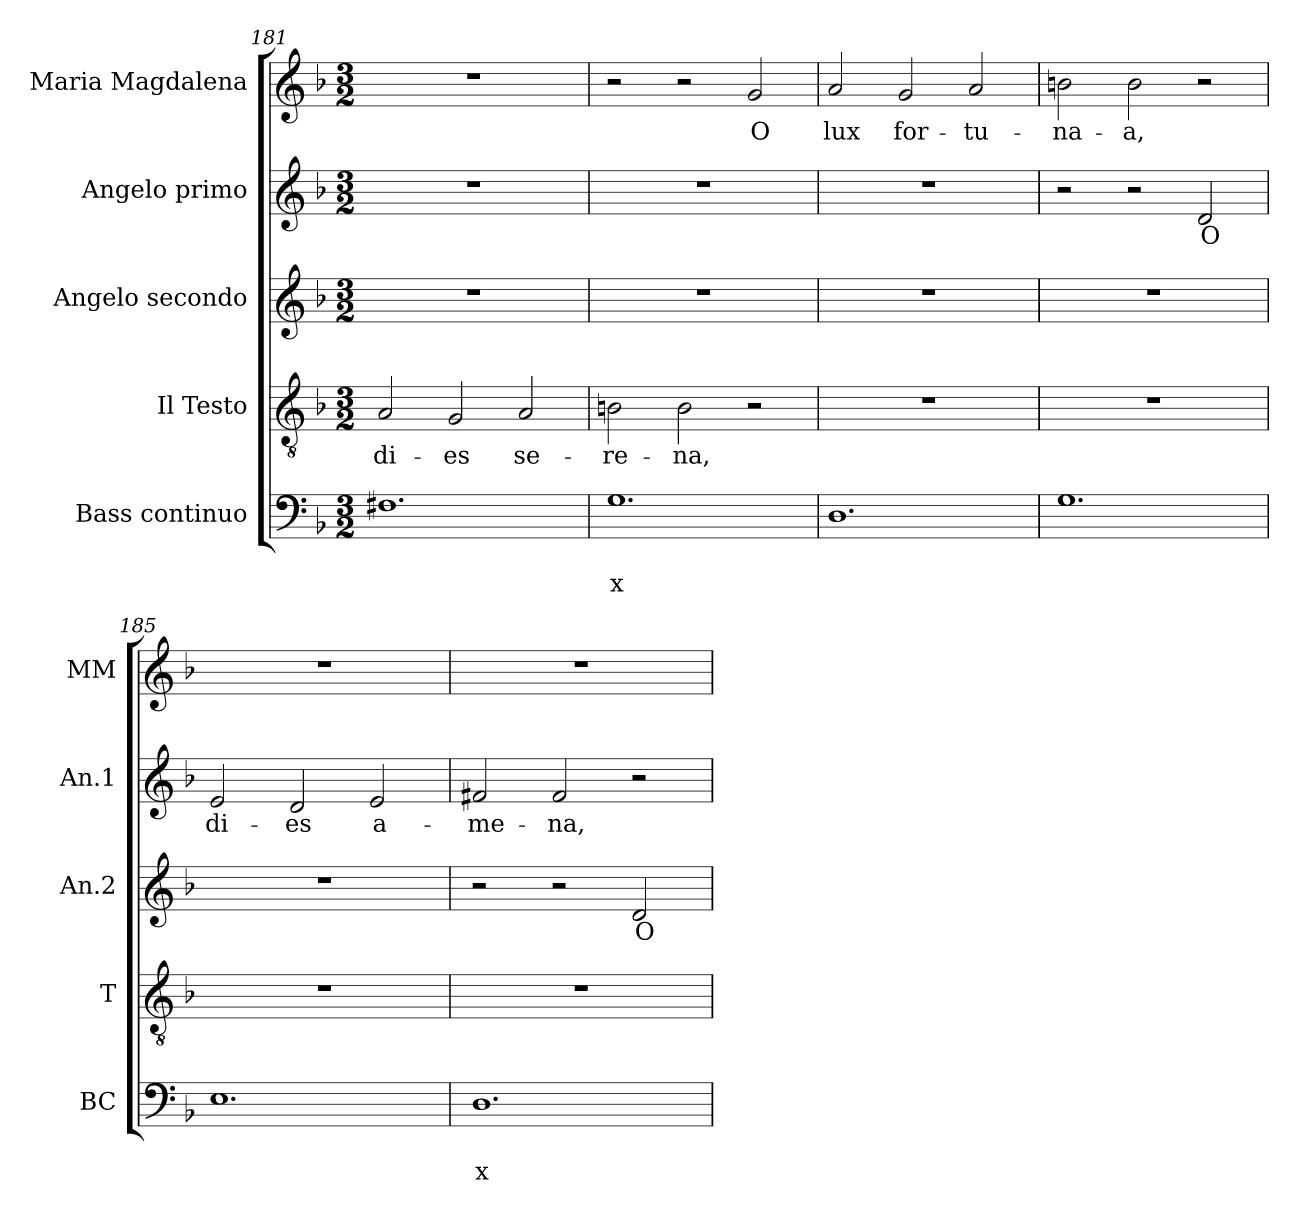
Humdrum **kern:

**kern	**text	**text	**kern	**text	**kern	**text	**kern	**text	**kern	**text
*part5	*part5	*part5	*part4	*part4	*part3	*part3	*part2	*part2	*part1	*part1
*staff5	*staff5	*staff5	*staff4	*staff4	*staff3	*staff3	*staff2	*staff2	*staff1	*staff1
*I"Bass continuo	*	*	*I"Il Testo	*	*I"Angelo  secondo	*	*I"Angelo  primo	*	*I"Maria  Magdalena	*
*I'BC	*	*	*I'T	*	*I'An.2	*	*I'An.1	*	*I'MM	*
*clefF4	*	*	*clefGv2	*	*clefG2	*	*clefG2	*	*clefG2	*
*k[b-]	*	*	*k[b-]	*	*k[b-]	*	*k[b-]	*	*k[b-]	*
*F:	*	*	*F:	*	*F:	*	*F:	*	*F:	*
*M3/2	*	*	*M3/2	*	*M3/2	*	*M3/2	*	*M3/2	*
=181	=181	=181	=181	=181	=181	=181	=181	=181	=181	=181
!	!	!	!	!LO:LY:b	!	!	!	!	!	!
1.F#X	.	.	2A/	di-	1.r	.	1.r	.	1.r	.
!	!	!	!	!LO:LY:b	!	!	!	!	!	!
.	.	.	2G/	-es	.	.	.	.	.	.
!	!	!	!	!LO:LY:b	!	!	!	!	!	!
.	.	.	2A/	se-	.	.	.	.	.	.
=182	=182	=182	=182	=182	=182	=182	=182	=182	=182	=182
!	!	!LO:LY:b	!	!	!	!	!	!	!	!
!	!	!	!	!LO:LY:b	!	!	!	!	!	!
1.G	.	x	2Bn\	-re-	1.r	.	1.r	.	2r	.
!	!	!	!	!LO:LY:b	!	!	!	!	!	!
.	.	.	2B\	-na,	.	.	.	.	2r	.
!	!	!	!	!	!	!	!	!	!	!LO:LY:b
.	.	.	2r	.	.	.	.	.	2g/	O
=183	=183	=183	=183	=183	=183	=183	=183	=183	=183	=183
!	!	!	!	!	!	!	!	!	!	!LO:LY:b
1.D	.	.	1.r	.	1.r	.	1.r	.	2a/	lux
!	!	!	!	!	!	!	!	!	!	!LO:LY:b
.	.	.	.	.	.	.	.	.	2g/	for-
!	!	!	!	!	!	!	!	!	!	!LO:LY:b
.	.	.	.	.	.	.	.	.	2a/	-tu-
=184	=184	=184	=184	=184	=184	=184	=184	=184	=184	=184
!	!	!	!	!	!	!	!	!	!	!LO:LY:b
1.G	.	.	1.r	.	1.r	.	2r	.	2bn\	-na-
!	!	!	!	!	!	!	!	!	!	!LO:LY:b
.	.	.	.	.	.	.	2r	.	2b\	-a,
!	!	!	!	!	!	!	!	!LO:LY:b	!	!
.	.	.	.	.	.	.	2d/	O	2r	.
=185	=185	=185	=185	=185	=185	=185	=185	=185	=185	=185
!	!	!	!	!	!	!	!	!LO:LY:b	!	!
1.E	.	.	1.r	.	1.r	.	2e/	di-	1.r	.
!	!	!	!	!	!	!	!	!LO:LY:b	!	!
.	.	.	.	.	.	.	2d/	-es	.	.
!	!	!	!	!	!	!	!	!LO:LY:b	!	!
.	.	.	.	.	.	.	2e/	a-	.	.
=186	=186	=186	=186	=186	=186	=186	=186	=186	=186	=186
!	!	!LO:LY:b	!	!	!	!	!	!	!	!
!	!	!	!	!	!	!	!	!LO:LY:b	!	!
1.D	.	x	1.r	.	2r	.	2f#X/	-me-	1.r	.
!	!	!	!	!	!	!	!	!LO:LY:b	!	!
.	.	.	.	.	2r	.	2f#/	-na,	.	.
!	!	!	!	!	!	!LO:LY:b	!	!	!	!
.	.	.	.	.	2d/	O	2r	.	.	.
=	=	=	=	=	=	=	=	=	=	=
*-	*-	*-	*-	*-	*-	*-	*-	*-	*-	*-
